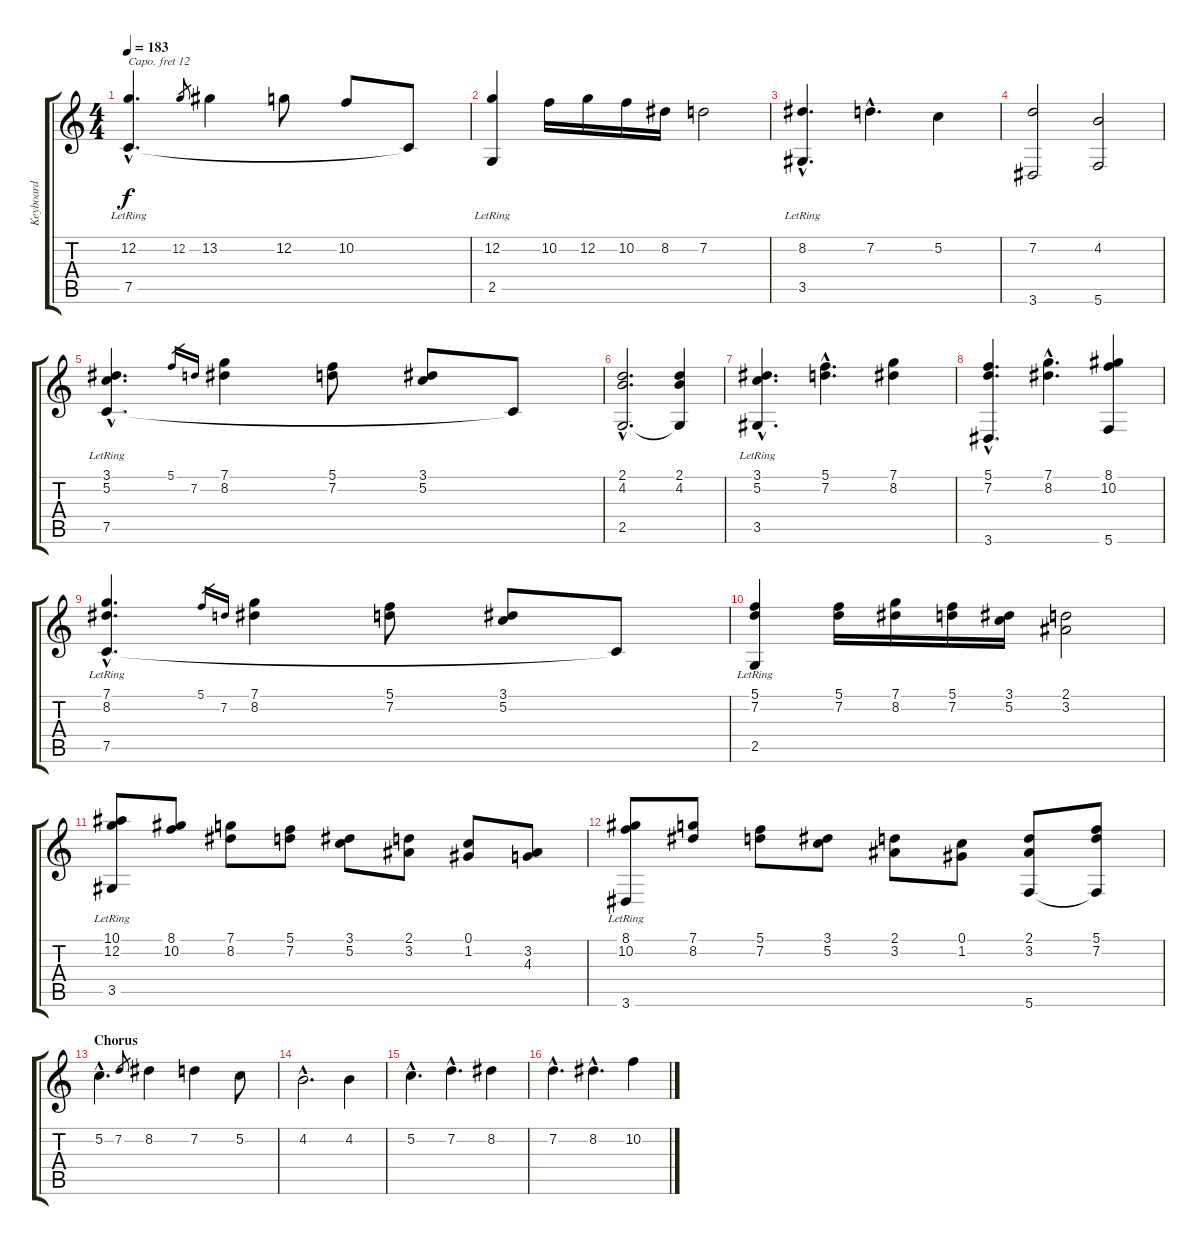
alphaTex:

\track ("Keyboard" "Keyboard") {instrument stringensemble1}
\staff {score tabs}
\capo 12
\tuning (C4 G3 Eb3 Bb2 F2 C2) {hide}
\ts (4 4)
\tempo 183
\clef g2
\ks c
(12.2{hac} 7.5{hac lr}).4{d dy f} 12.2.8{gr} 13.2.4 12.2.8 10.2.8 7.5{t}.8 |
(12.2 2.5{lr}).4 10.2.16 12.2.16 10.2.16 8.2.16 7.2.2 |
(8.2{hac} 3.5{hac lr}).4{d} 7.2{hac}.4{d} 5.2.4 |
(7.2 3.6).2 (4.2 5.6).2 |
(3.1{hac} 5.2{hac} 7.5{hac lr}).4{d} 5.1.16{gr} 7.2.16{gr} (7.1 8.2).4 (5.1 7.2).8 (3.1 5.2).8 7.5{t}.8 |
(2.1{hac} 4.2{hac} 2.5{hac}).2{d} (2.1 4.2 2.5{t}).4 |
(3.1{hac} 5.2{hac} 3.5{hac lr}).4{d} (5.1{hac} 7.2{hac}).4{d} (7.1 8.2).4 |
(5.1{hac} 7.2{hac} 3.6{hac}).4{d} (7.1{hac} 8.2{hac}).4{d} (8.1 10.2 5.6).4 |
(7.1{hac} 8.2{hac} 7.5{hac lr}).4{d} 5.1.16{gr} 7.2.16{gr} (7.1 8.2).4 (5.1 7.2).8 (3.1 5.2).8 7.5{t}.8 |
(5.1 7.2 2.5{lr}).4 (5.1 7.2).16 (7.1 8.2).16 (5.1 7.2).16 (3.1 5.2).16 (2.1 3.2).2 |
(10.1 12.2 3.5{lr}).8 (8.1 10.2).8 (7.1 8.2).8 (5.1 7.2).8 (3.1 5.2).8 (2.1 3.2).8 (0.1 1.2).8 (3.2 4.3).8 |
(8.1 10.2 3.6{lr}).8 (7.1 8.2).8 (5.1 7.2).8 (3.1 5.2).8 (2.1 3.2).8 (0.1 1.2).8 (2.1 3.2 5.6).8 (5.1 7.2 5.6{t}).8 |
\section ("" "Chorus")
5.2{hac}.4{d} 7.2.8{gr} 8.2.4 7.2.4 5.2.8 |
4.2{hac}.2{d} 4.2.4 |
5.2{hac}.4{d} 7.2{hac}.4{d} 8.2.4 |
7.2{hac}.4{d} 8.2{hac}.4{d} 10.2.4
